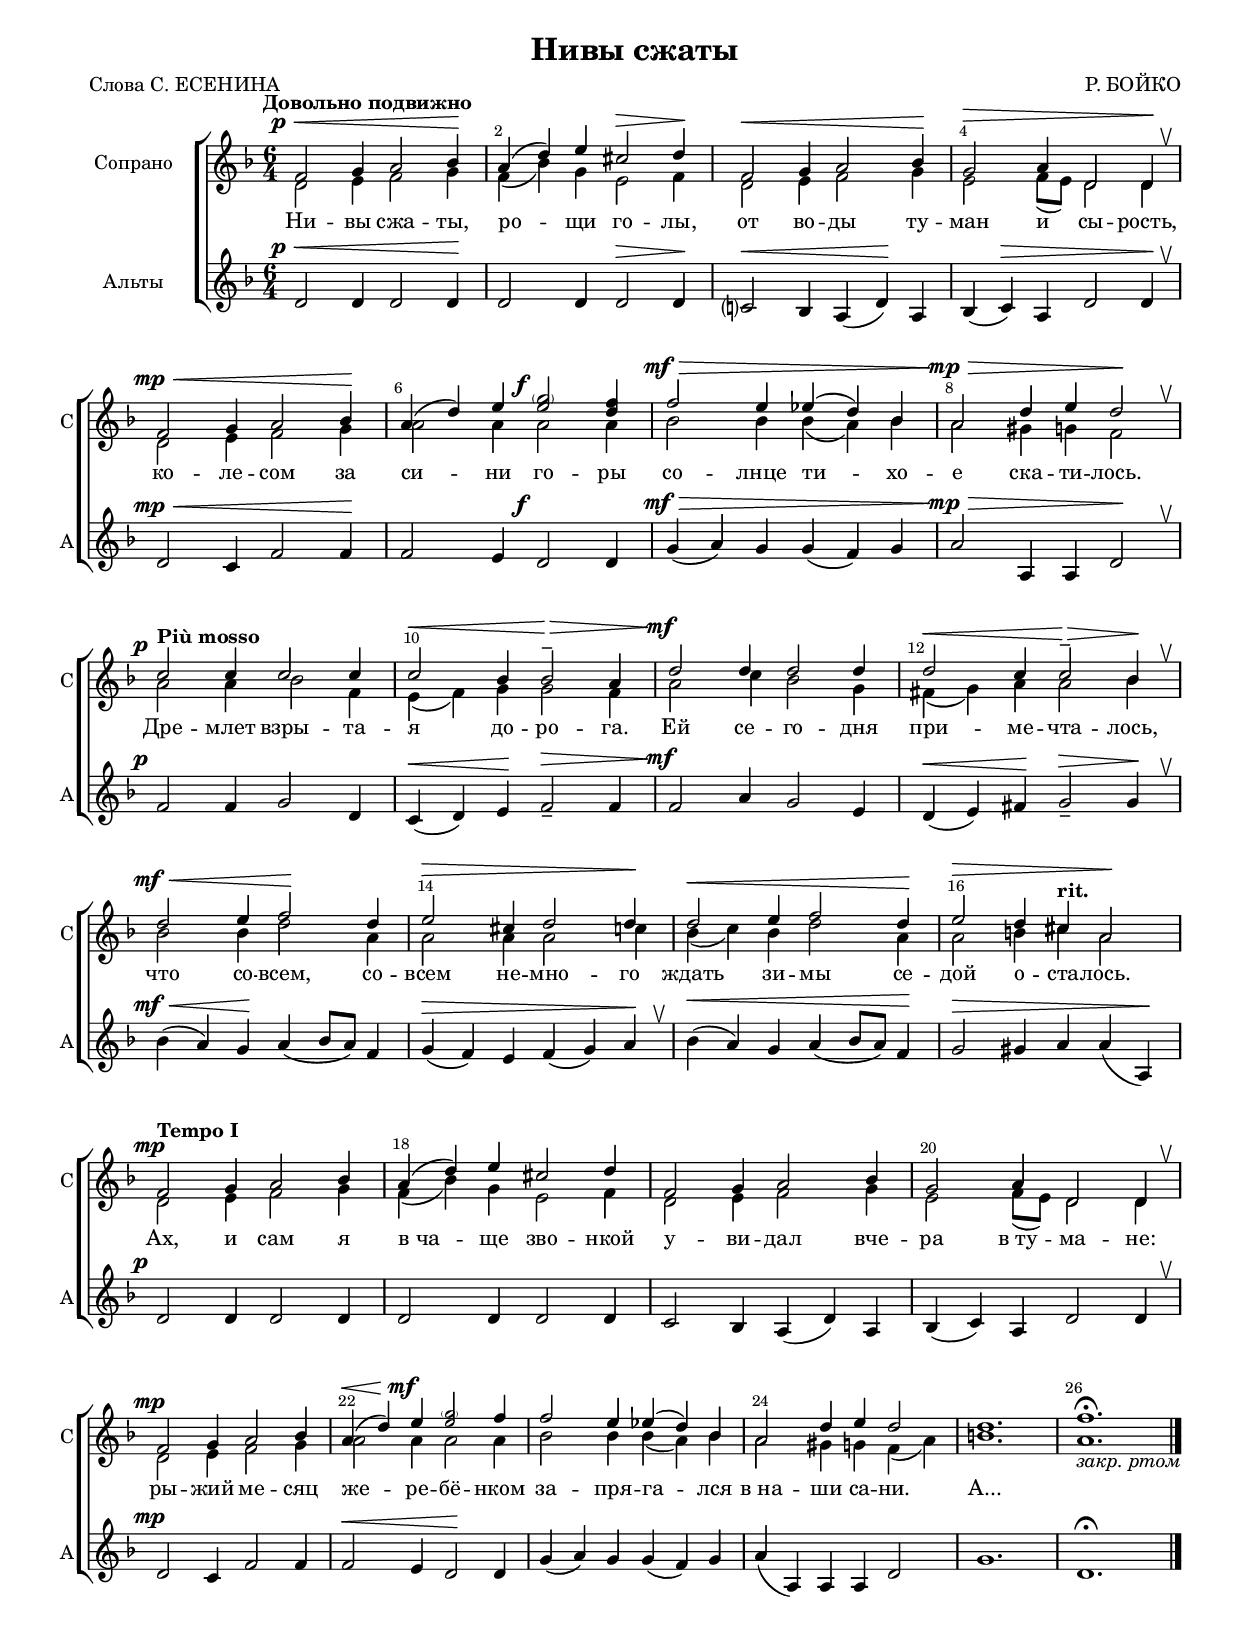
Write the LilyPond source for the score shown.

\version "2.24.0"

% закомментируйте строку ниже, чтобы получался pdf с навигацией
%#(ly:set-option 'point-and-click #f)
#(ly:set-option 'midi-extension "mid")
#(ly:set-option 'embed-source-code #t) % внедряем исходник как аттач к pdf
#(set-default-paper-size "a4")
#(set-global-staff-size 17)

\header {
  title = "Нивы сжаты"
  %subtitle = "из кинофильма «Криницы»"
  composer = "Р. БОЙКО"
  %arranger = "Арранж. С. ДРУЖИНИНОЙ"
  poet = "Слова С. ЕСЕНИНА"
  % Удалить строку версии LilyPond 
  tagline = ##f
}


abr = { \break }
%abr = \tag #'BR { \break }
abr = {}

pbr = { \pageBreak }
%pbr = {}

% alternative breathe
breathess = { \once \override BreathingSign.text = \markup { \musicglyph #"scripts.tickmark" } \breathe }
breathes = { \tag #'V1 \tag #'V3  { \once \override BreathingSign.text = \markup { \musicglyph #"scripts.upbow" } } \tag #'V2 \tag #'V4 { \once \override BreathingSign.text = \markup { \line { \translate #'(0 . -7) \musicglyph #"scripts.upbow"  } } } \breathe }

melon = { \set melismaBusyProperties = #'() }

meloff = { \unset melismaBusyProperties }
solo = ^\markup\italic"Соло"
tutti =  ^\markup\italic"tutti"

co = \cadenzaOn
cof = \cadenzaOff
cb = { \cadenzaOff \bar "||" }
cbr = { \bar "" }
cbar = { \cadenzaOff \bar "|" \cadenzaOn }
stemOff = { \hide Staff.Stem }
nat = { \once \hide Accidental }
%stemOn = { \unHideNotes Staff.Stem }



% alternative partial - for repeats
partiall = { \set Timing.measurePosition = #(ly:make-moment -1/4) }

% compress multi-measure rests
multirests = { \override MultiMeasureRest.expand-limit = #1 \set Score.skipBars = ##t }

% mark with numbers in squares
squaremarks = {  \set Score.rehearsalMarkFormatter = #format-mark-box-numbers }

% move dynamics a bit left (to be not up/under the note, but before)
placeDynamicsLeft = { \override DynamicText.X-offset = #-2.5 }

% make music onevoice in V1 and V3, and hide it in V2, V4
all = #(define-music-function (rest) (ly:music?)
        #{
          \tag #'(V1 V3) { \once \override Rest.voiced-position=0 $rest }
          \tag #'(V2 V4) { \once \hide $rest }
         #})

%make visible number of every 2-nd bar
secondbar = {
  \override Score.BarNumber.break-visibility = #end-of-line-invisible
  \override Score.BarNumber.X-offset = #1
  \override Score.BarNumber.self-alignment-X = #LEFT
  \set Score.barNumberVisibility = #(every-nth-bar-number-visible 2)
}

global = {
  \secondbar
  \multirests
  \placeDynamicsLeft
  
  \key e \minor
  \time 6/4
  \numericTimeSignature
  \autoBeamOff
}




nivy_soprano_i = \relative c'' {
  \global
  \dynamicUp
  \tempo "Довольно подвижно"
  
  g2\p\< a4 b2 c4\! |
  b4( e) fis dis2\> e4\! |
  g,2\< a4 b2 c4\! |
  a2\> b4 e,2 4\! \breathes | \abr
  
  \break g2\mp\< a4 b2 c4\! |
  b4( e) fis4 <fis \parenthesize a>2\f <e g>4 |
  g2\mf\> fis4 f( e) c4 |
  b2\mp \> e4 fis e2\! \breathes | \abr
  
  \tempo "Più mosso" \break d2\p d4 2 4 |
  2\< c4 2--\> b4 |
  e2\mf 4 2 4 |
  2\< d4 2--\> c4\! \breathes \abr
  
 
  \break e2\mf\< fis4 g2\! e4 |
  fis2\> dis4 e2 e4\! |
  e2\< fis4 g2 e4\! |
  fis2\> e4 dis^\markup\bold"rit." b2\! | \abr
  
  \tempo "Tempo I"
  \break g2\mp a4 b2 c4 |
  b4( e) fis dis2 e4 |
  g,2 a4 b2 c4 |
  a2 b4 e,2 4 \breathes | \abr
  
  
  \break g2\mp a4 b2 c4 |
  b(\< e) fis\mf \once \tiny <fis \parenthesize a>2 g4 |
  g2 fis4 f( e) c |
  b2 e4 fis e2 |
  e1. |
  g1._\markup\italic"закр. ртом"\fermata
  \fine
  
  
}


nivy_soprano_ii = \relative c' {
  \global
  
  e2 fis4 g2 a4 |
  g( c) a fis2 g4 |
  e2 fis4 g2 a4 |
  fis2 g8[( fis]) e2 4 |
  
  2 fis4 g2 a4 |
  b2 4 2 4 |
  c2 4 4( b4) c |
  b2 ais4 a g2 |
  
  b2 4 c2 g4 |
  fis( g) a a2 g4 |
  b2 d4 c2 a4 |
  gis( a) b b2 c4 |
  
  
  2 4 e2 b4 |
  2 4 2 d4 |
  c( d) c e2 b4 |
  2 cis4 dis b2 |
  
  e,2 fis4 g2 a4 |
  g( c) a fis2 g4 |
  e2 fis4 g2 a4 |
  fis2 g8[( fis]) e2 4 |
  
  e2 fis4 g2 a4 |
  b2 4 2 4 |
  c2 4 4( b) c4 |
  b2 ais4 a g( b) |
  cis1. |
  b
  
  
}



nivy_alt = \relative c' {
  \global
  \dynamicUp
  e2\p\< 4 2 4\! |
  2 4 2\> 4\! |
  d?2\< c4 b( e)\! b |
  c( d)\> b e2 4\! \breathes |
  
  e2\mp\< d4 g2 4\! |
  2 fis4 e2\f 4 |
  a\mf\>( b) a a( g) a |
  b2\mp \> b,4 b e2\! \breathes |
  
  g2\p 4 a2 e4 |
  d4\<( e) fis\! g2--\> 4 |
  2\mf b4 a2 fis4 |
  e(\< fis) gis\! a2--\> 4\! \breathes |
  
  
  c4\mf\<( b) a\! b( c8[ b]) g4 |
  a4\>( g) fis g( a) b\! \breathes |
  c\<( b) a b( c8[ b]) g4\! |
  a2\> ais4 b b( b,)\! |
  
  e2\p 4 2 4 |
  2 4 2 4 |
  d2 c4 b( e) b |
  c( d) b e2 4 \breathes |
  
  e2\mp d4 g2 4 |
  2\< fis4 e2\! 4 |
  a( b) a a( g) a |
  b( b,) b b e2 |
  a1. |
  e\fermata \fine
  
  
}



nivy_lyric = \lyricmode {
 Ни -- вы сжа -- ты, ро -- щи го -- лы, от во -- ды ту -- ман и сы -- рость,
 ко -- ле -- сом за си -- ни го -- ры со -- лнце ти -- хо -- е ска -- ти -- лось.
 Дре -- млет взры -- та -- я до -- ро -- га. Ей се -- го -- дня при -- ме -- чта -- лось,
 
 что со -- всем, со -- всем не -- мно -- го ждать зи -- мы се -- дой о -- ста -- лось.
 Ах, и сам я в_ча -- ще зво -- нкой у -- ви -- дал вче -- ра в_ту -- ма -- не:
 ры -- жий ме -- сяц же -- ре -- бё -- нком за -- пря -- га -- лся в_на -- ши са -- ни. А...
}




  \paper {
    top-margin = 15
    left-margin = 15
    right-margin = 10
    bottom-margin = 15
    indent = 20
    ragged-last-bottom = ##f
    %  system-separator-markup = \slashSeparator
    
  }

\bookpart {

  \score {
    \transpose e d 
    %  \removeWithTag #'BR
    
    \new ChoirStaff <<
      
     
      \new Lyrics = "sopranos"
      \new Staff = "upstaff" \with {
        instrumentName = "Сопрано"
        shortInstrumentName = "С"
        midiInstrument = "voice oohs"
        %        \RemoveEmptyStaves
      } <<
        \new Voice = "soprano_i" { \voiceOne  \keepWithTag #'V1 \nivy_soprano_i }
        \new Voice  = "soprano_ii" { \voiceTwo  \keepWithTag #'V2 \nivy_soprano_ii }
      >> 
      
      \new Lyrics  \lyricsto "soprano_i" { \nivy_lyric }
      %\new Lyrics \lyricsto "soprano" { \lyricssop }
      %\new Lyrics \lyricsto "alto" { \talisman_lyric_alt }
      % alternative lyrics above up staff
      
             \new Staff = "alto" \with {
        instrumentName = "Альты"
        shortInstrumentName = "А"
        midiInstrument = "voice oohs"
        %        \RemoveEmptyStaves
      } <<
        \new Voice = "alt" { \oneVoice  \keepWithTag #'V1 \nivy_alt  }
      >> 
      

 %     \new Lyrics  \lyricsto "tenor" \lyricstenor
     % \new Lyrics \lyricsto "bass" \talisman_lyric_bass
    >>
    %  }  % transposeµ
    \layout {
      %    #(layout-set-staff-size 20)
      \context {
        \Score
      }
      \context {
        \Staff
        %        \RemoveEmptyStaves
                \RemoveAllEmptyStaves
        \consists Merge_rests_engraver
      }
      %Metronome_mark_engraver
    }
    \midi {
    }
  }
}

   